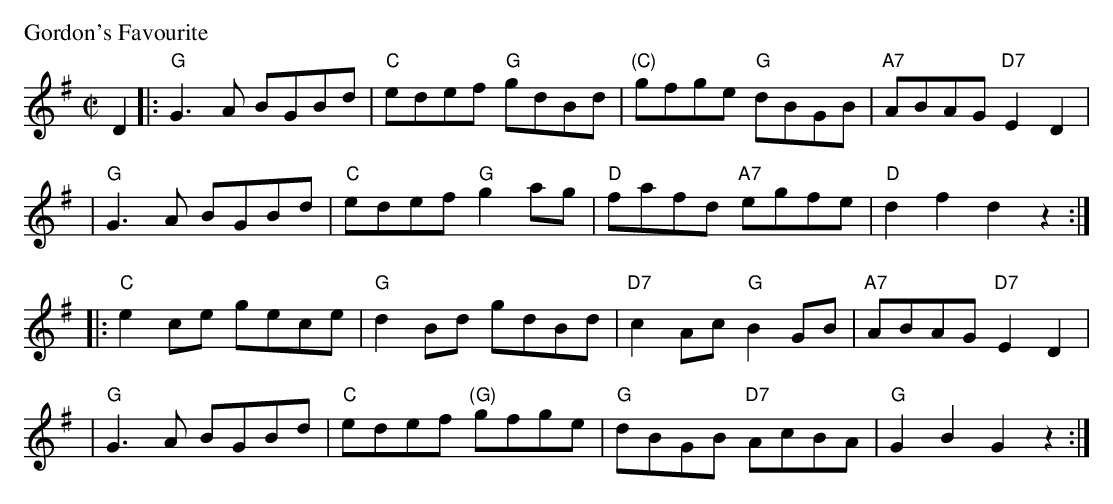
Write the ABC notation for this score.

X:1
P: Gordon's Favourite
M: C|
L: 1/8
K: G
D2 \
|: "G"G3A BGBd | "C"edef "G"gdBd | "(C)"gfge "G"dBGB | "A7"ABAG "D7"E2D2 |
|  "G"G3A BGBd | "C"edef "G"g2ag | "D"fafd "A7"egfe | "D"d2f2 d2z2 :|
|: "C"e2ce gece | "G"d2Bd gdBd | "D7"c2Ac "G"B2GB | "A7"ABAG "D7"E2D2 |
|  "G"G3A BGBd | "C"edef "(G)"gfge | "G"dBGB "D7"AcBA | "G"G2B2 G2z2 :|
